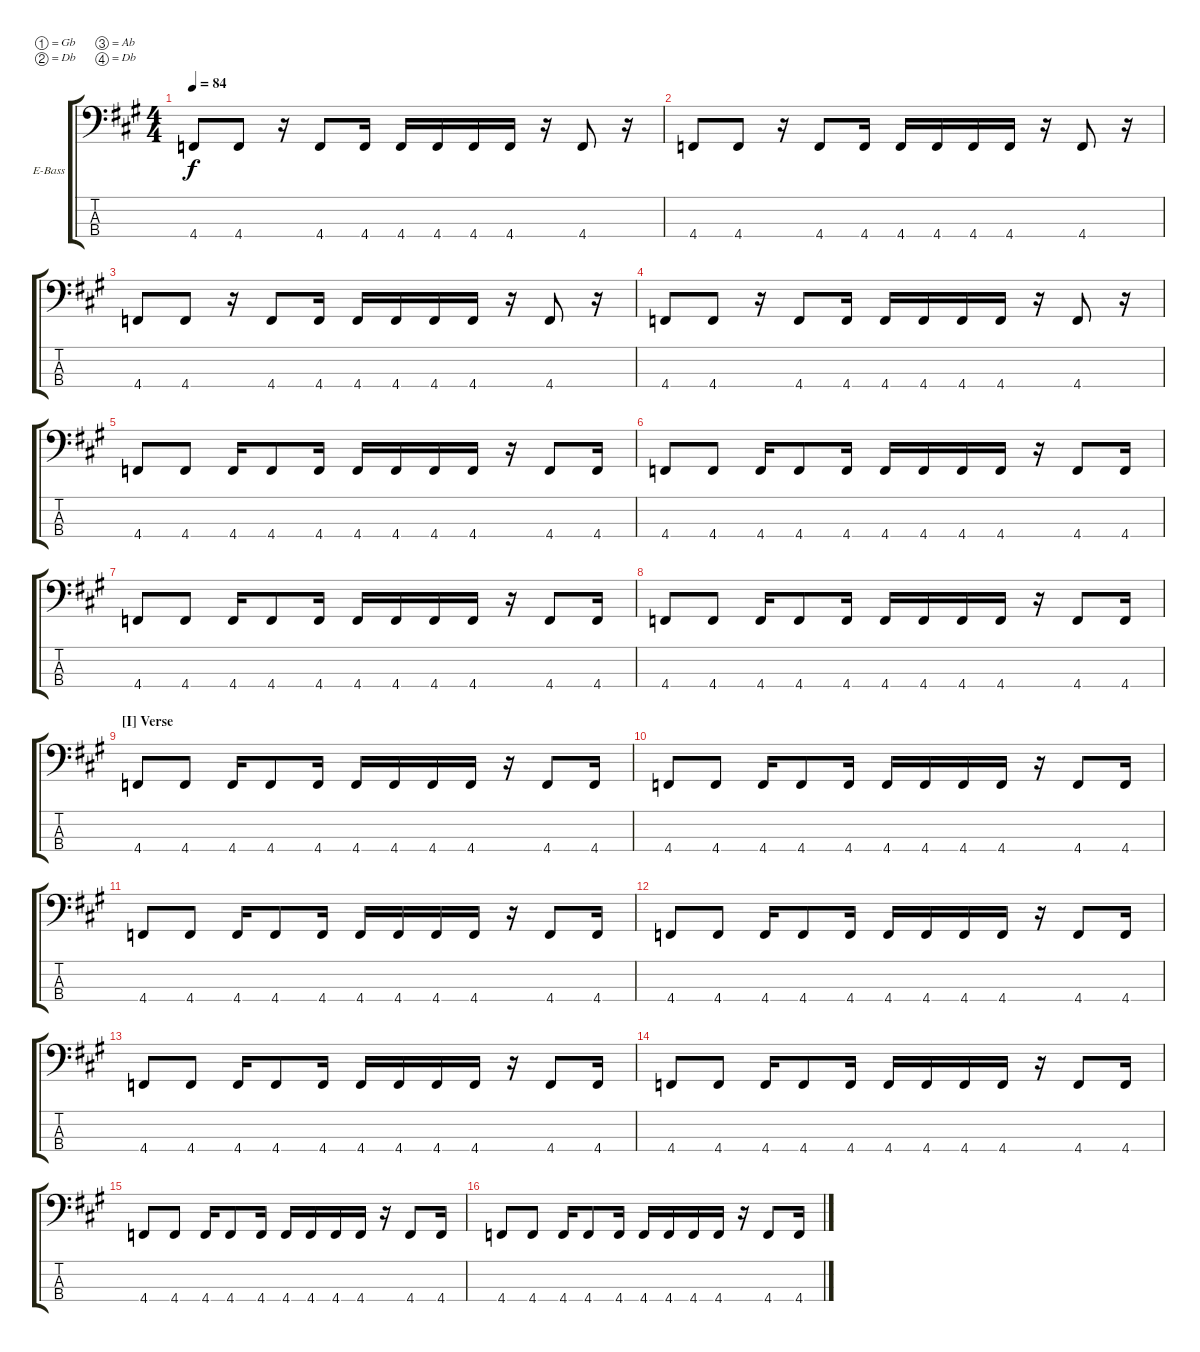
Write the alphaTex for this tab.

\defaultSystemsLayout 4
\bracketExtendMode groupsimilarinstruments
\firstSystemTrackNameOrientation horizontal
\otherSystemsTrackNameOrientation horizontal
\track ("Electric Bass" "E-Bass") {instrument electricbassfinger}
\staff {score tabs}
\tuning (Gb2 Db2 Ab1 Db1)
\ts (4 4)
\tempo 84
\clef f4
\scale
1.07062
\ks a
4.4.8{dy f} 4.4.8 r.16 4.4.8 4.4.16 4.4.16 4.4.16 4.4.16 4.4.16 r.16 4.4.8 r.16 |
\scale
0.929382 4.4.8 4.4.8 r.16 4.4.8 4.4.16 4.4.16 4.4.16 4.4.16 4.4.16 r.16 4.4.8 r.16 |
\scale
1.07062 4.4.8 4.4.8 r.16 4.4.8 4.4.16 4.4.16 4.4.16 4.4.16 4.4.16 r.16 4.4.8 r.16 |
\scale
0.929382 4.4.8 4.4.8 r.16 4.4.8 4.4.16 4.4.16 4.4.16 4.4.16 4.4.16 r.16 4.4.8 r.16 |
\scale
1.07062 4.4.8 4.4.8 4.4.16 4.4.8 4.4.16 4.4.16 4.4.16 4.4.16 4.4.16 r.16 4.4.8 4.4.16 |
\scale
0.929382 4.4.8 4.4.8 4.4.16 4.4.8 4.4.16 4.4.16 4.4.16 4.4.16 4.4.16 r.16 4.4.8 4.4.16 |
\scale
1.07062 4.4.8 4.4.8 4.4.16 4.4.8 4.4.16 4.4.16 4.4.16 4.4.16 4.4.16 r.16 4.4.8 4.4.16 |
\scale
0.929382 4.4.8 4.4.8 4.4.16 4.4.8 4.4.16 4.4.16 4.4.16 4.4.16 4.4.16 r.16 4.4.8 4.4.16 |
\section ("I" "Verse")
\scale
1.07062 4.4.8 4.4.8 4.4.16 4.4.8 4.4.16 4.4.16 4.4.16 4.4.16 4.4.16 r.16 4.4.8 4.4.16 |
\scale
0.929382 4.4.8 4.4.8 4.4.16 4.4.8 4.4.16 4.4.16 4.4.16 4.4.16 4.4.16 r.16 4.4.8 4.4.16 |
\scale
1.07062 4.4.8 4.4.8 4.4.16 4.4.8 4.4.16 4.4.16 4.4.16 4.4.16 4.4.16 r.16 4.4.8 4.4.16 |
\scale
0.929382 4.4.8 4.4.8 4.4.16 4.4.8 4.4.16 4.4.16 4.4.16 4.4.16 4.4.16 r.16 4.4.8 4.4.16 |
\scale
1.07062 4.4.8 4.4.8 4.4.16 4.4.8 4.4.16 4.4.16 4.4.16 4.4.16 4.4.16 r.16 4.4.8 4.4.16 |
\scale
0.929382 4.4.8 4.4.8 4.4.16 4.4.8 4.4.16 4.4.16 4.4.16 4.4.16 4.4.16 r.16 4.4.8 4.4.16 |
\scale
1.07062 4.4.8 4.4.8 4.4.16 4.4.8 4.4.16 4.4.16 4.4.16 4.4.16 4.4.16 r.16 4.4.8 4.4.16 |
\scale
0.929382 4.4.8 4.4.8 4.4.16 4.4.8 4.4.16 4.4.16 4.4.16 4.4.16 4.4.16 r.16 4.4.8 4.4.16
